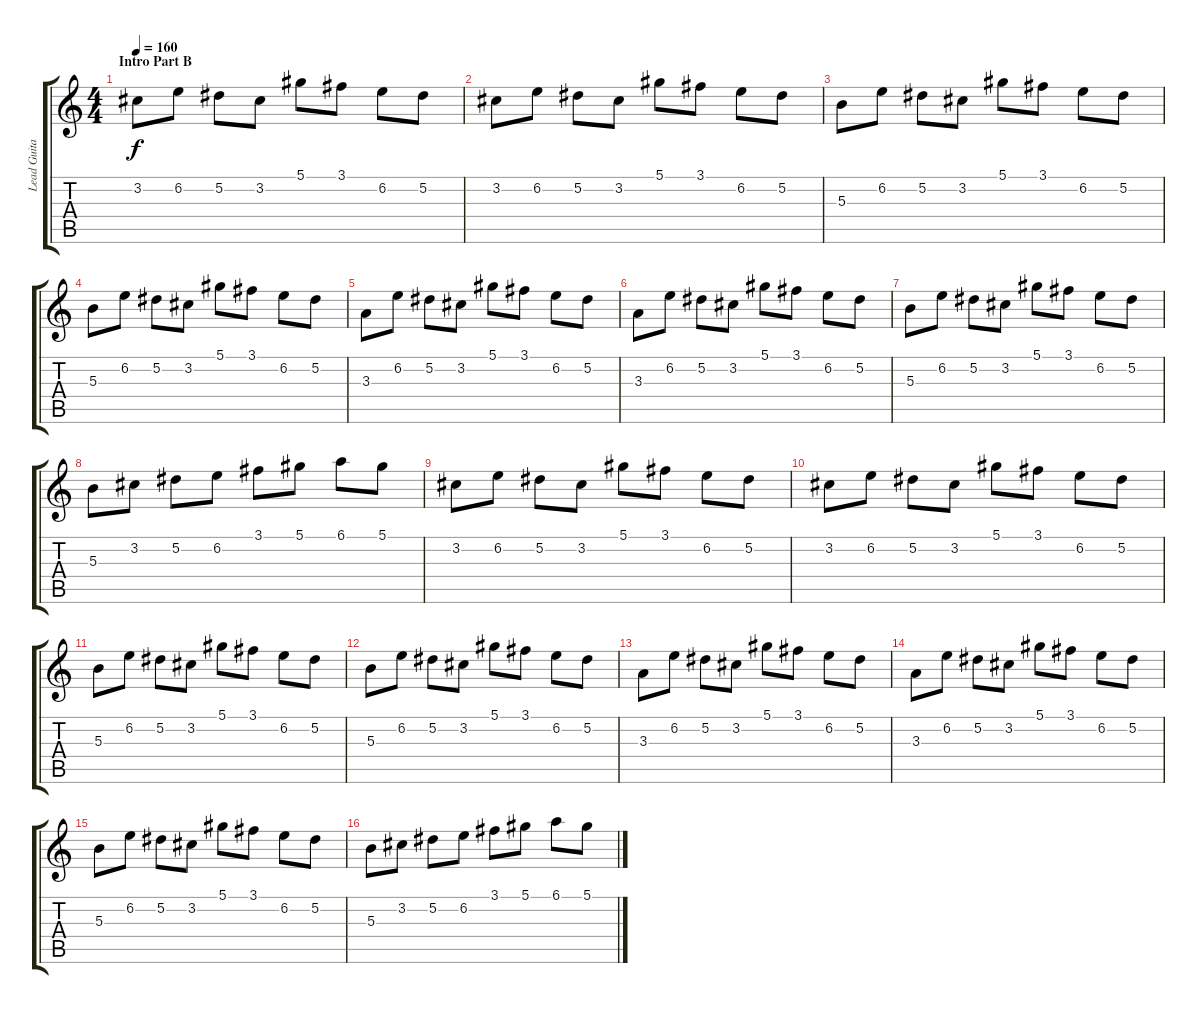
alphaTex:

\track ("Lead Guitar (Rafael Mendes)" "Lead Guita") {instrument distortionguitar}
\staff {score tabs}
\tuning (Eb4 Bb3 Gb3 Db3 Ab2 Eb2) {hide}
\ts (4 4)
\section ("" "Intro Part B")
\tempo 160
\clef g2
\ks c
3.2.8{dy f} 6.2.8 5.2.8 3.2.8 5.1.8 3.1.8 6.2.8 5.2.8 |
3.2.8 6.2.8 5.2.8 3.2.8 5.1.8 3.1.8 6.2.8 5.2.8 |
5.3.8 6.2.8 5.2.8 3.2.8 5.1.8 3.1.8 6.2.8 5.2.8 |
5.3.8 6.2.8 5.2.8 3.2.8 5.1.8 3.1.8 6.2.8 5.2.8 |
3.3.8 6.2.8 5.2.8 3.2.8 5.1.8 3.1.8 6.2.8 5.2.8 |
3.3.8 6.2.8 5.2.8 3.2.8 5.1.8 3.1.8 6.2.8 5.2.8 |
5.3.8 6.2.8 5.2.8 3.2.8 5.1.8 3.1.8 6.2.8 5.2.8 |
5.3.8 3.2.8 5.2.8 6.2.8 3.1.8 5.1.8 6.1.8 5.1.8 |
3.2.8 6.2.8 5.2.8 3.2.8 5.1.8 3.1.8 6.2.8 5.2.8 |
3.2.8 6.2.8 5.2.8 3.2.8 5.1.8 3.1.8 6.2.8 5.2.8 |
5.3.8 6.2.8 5.2.8 3.2.8 5.1.8 3.1.8 6.2.8 5.2.8 |
5.3.8 6.2.8 5.2.8 3.2.8 5.1.8 3.1.8 6.2.8 5.2.8 |
3.3.8 6.2.8 5.2.8 3.2.8 5.1.8 3.1.8 6.2.8 5.2.8 |
3.3.8 6.2.8 5.2.8 3.2.8 5.1.8 3.1.8 6.2.8 5.2.8 |
5.3.8 6.2.8 5.2.8 3.2.8 5.1.8 3.1.8 6.2.8 5.2.8 |
5.3.8 3.2.8 5.2.8 6.2.8 3.1.8 5.1.8 6.1.8 5.1.8
